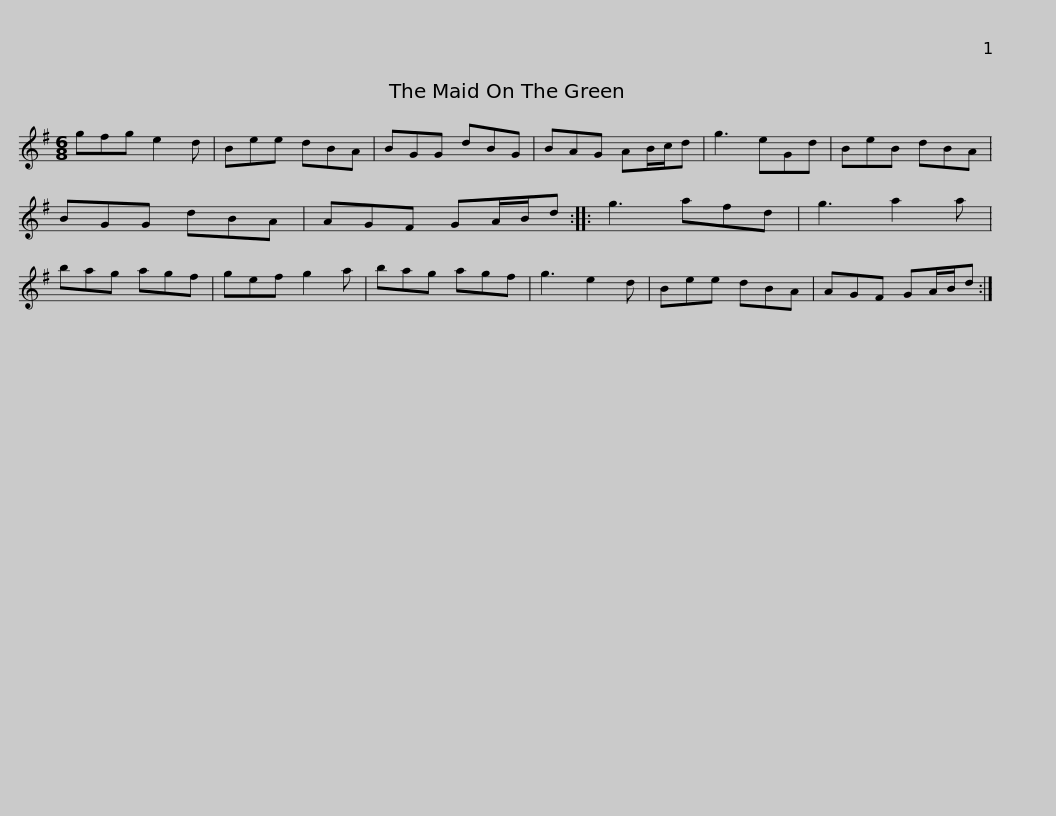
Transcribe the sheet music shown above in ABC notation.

X:1
L:1/8
M:6/8
I:linebreak $
K:G
V:1 treble
V:1
 gfg e2 d | Bee dBA | BGG dBG | BAG AB/c/d | g3 eGd | %5
 BeB dBA | BGG dBA |$ AGF GA/B/d :: g3 afd | g3 a2 a | %10
 bag agf | gef g2 a | bag agf | g3 e2 d | Bee dBA |$ %15
 AGF GA/B/d :| %16
